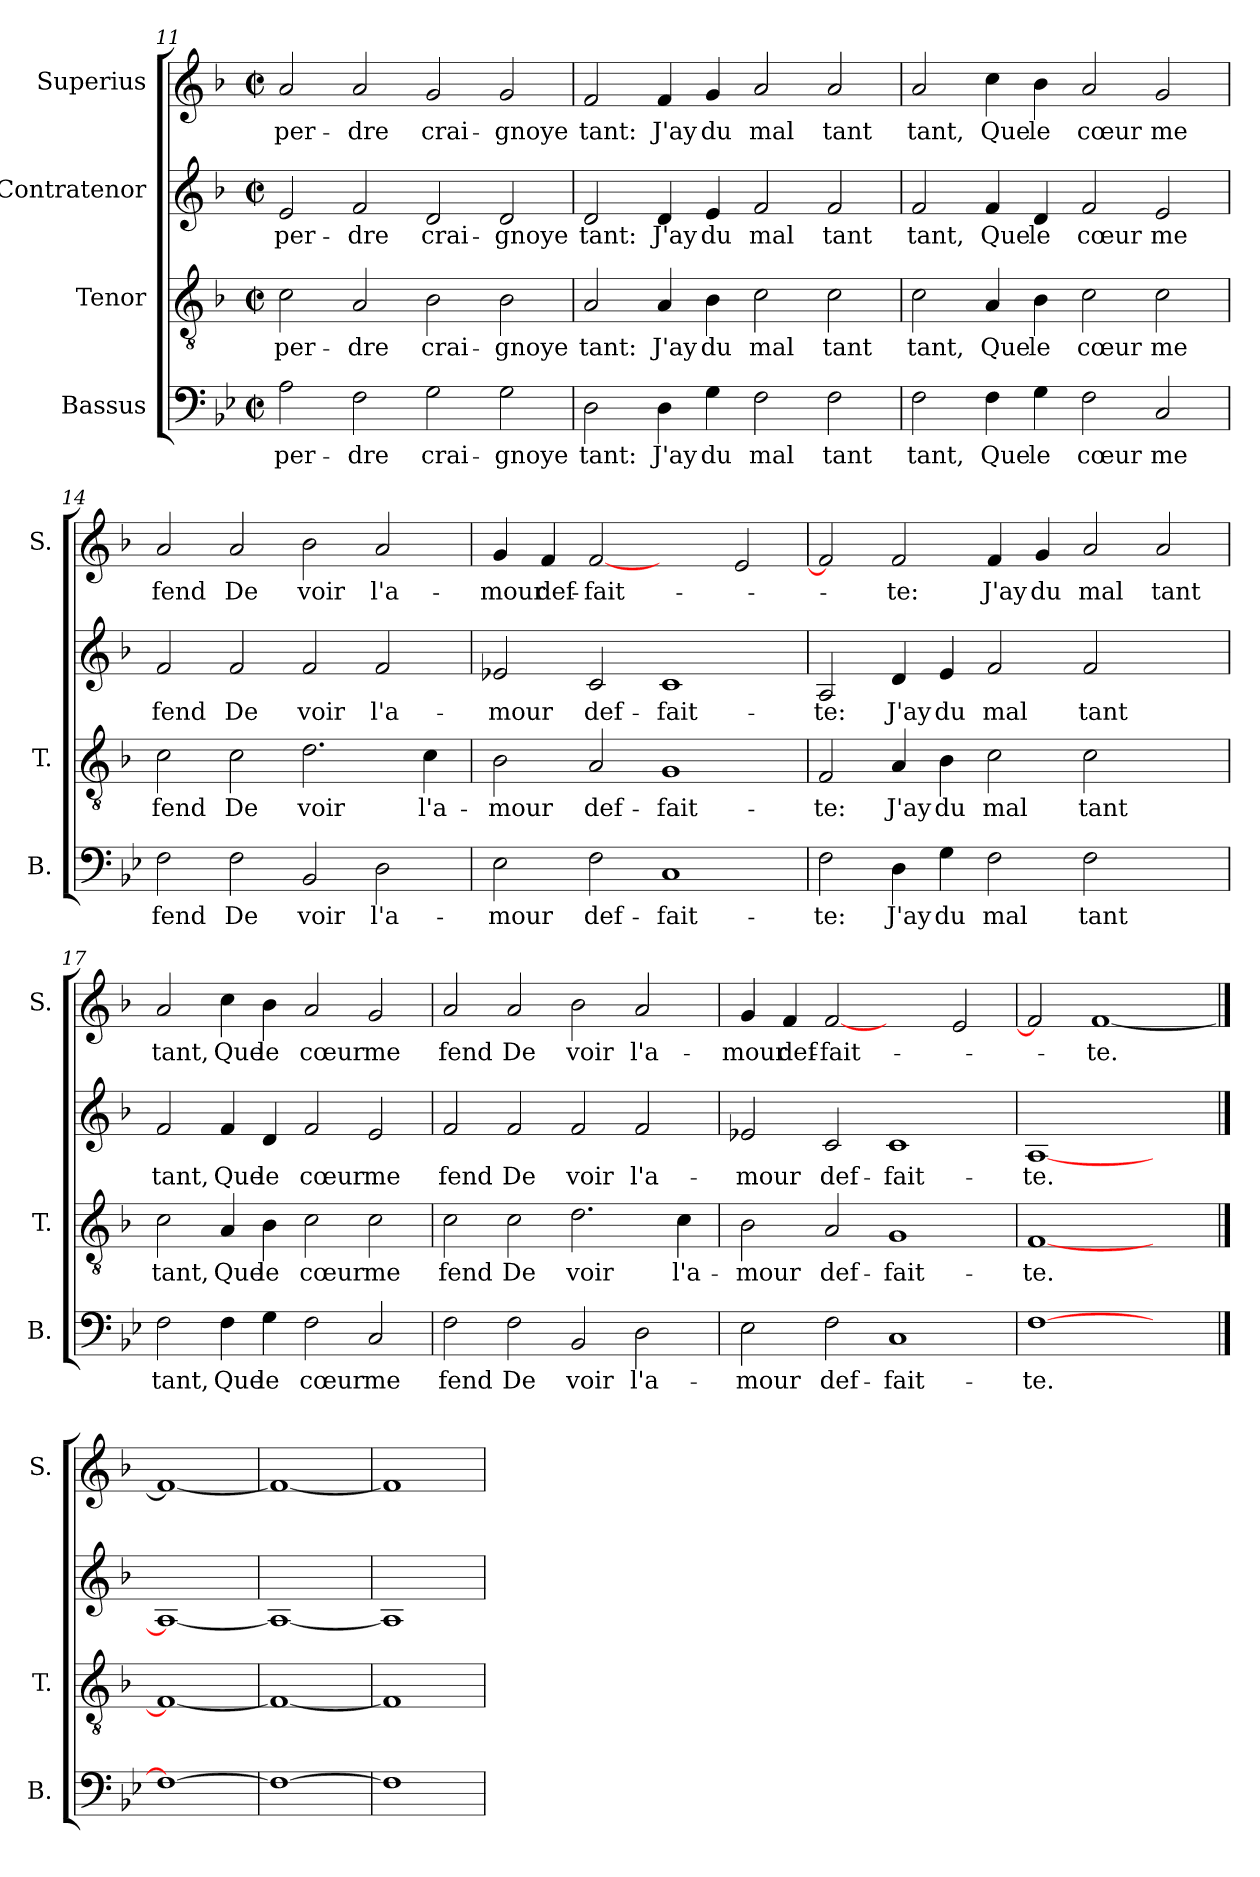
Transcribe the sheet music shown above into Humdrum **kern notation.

**kern	**text	**kern	**text	**kern	**text	**kern	**text
*part4	*part4	*part3	*part3	*part2	*part2	*part1	*part1
*staff4	*staff4	*staff3	*staff3	*staff2	*staff2	*staff1	*staff1
*I"Bassus	*	*I"Tenor	*	*I"Contratenor	*	*I"Superius	*
*I'B.	*	*I'T.	*	*	*	*I'S.	*
*clefF4	*	*clefGv2	*	*clefG2	*	*clefG2	*
*k[b-e-]	*	*k[b-]	*	*k[b-]	*	*k[b-]	*
*B-:	*	*F:	*	*F:	*	*F:	*
*M2/2	*	*M2/2	*	*M2/2	*	*M2/2	*
*met(c|)	*	*met(c|)	*	*met(c|)	*	*met(c|)	*
=11	=11	=11	=11	=11	=11	=11	=11
2A\	per-	2c\	per-	2e/	per-	2a/	per-
2F\	-dre	2A/	-dre	2f/	-dre	2a/	-dre
2G\	crai-	2B-\	crai-	2d/	crai-	2g/	crai-
2G\	-gnoye	2B-\	-gnoye	2d/	-gnoye	2g/	-gnoye
!!LO:LB:g=z
=12	=12	=12	=12	=12	=12	=12	=12
2D\	tant:	2A/	tant:	2d/	tant:	2f/	tant:
4D\	J'ay	4A/	J'ay	4d/	J'ay	4f/	J'ay
4G\	du	4B-\	du	4e/	du	4g/	du
2F\	mal	2c\	mal	2f/	mal	2a/	mal
2F\	tant	2c\	tant	2f/	tant	2a/	tant
=13	=13	=13	=13	=13	=13	=13	=13
2F\	tant,	2c\	tant,	2f/	tant,	2a/	tant,
4F\	Que	4A/	Que	4f/	Que	4cc\	Que
4G\	le	4B-\	le	4d/	le	4b-\	le
2F\	cœur	2c\	cœur	2f/	cœur	2a/	cœur
2C/	me	2c\	me	2e/	me	2g/	me
=14	=14	=14	=14	=14	=14	=14	=14
2F\	fend	2c\	fend	2f/	fend	2a/	fend
2F\	De	2c\	De	2f/	De	2a/	De
2BB-/	voir	2.d\	voir	2f/	voir	2b-\	voir
2D\	l'a-	.	.	2f/	l'a-	2a/	l'a-
.	.	4c\	l'a-	.	.	.	.
=15	=15	=15	=15	=15	=15	=15	=15
2E-\	-mour	2B-\	-mour	2e-X/	-mour	4g/	-mour
.	.	.	.	.	.	4f/	def-
2F\	def-	2A/	def-	2c/	def-	[2f/	-fait-
1C/	-fait-	1G/	-fait-	1c/	-fait-	2ryy	.
.	.	.	.	.	.	2e/	.
!!LO:PB:g=z
=16	=16	=16	=16	=16	=16	=16	=16
2F\	-te:	2F/	-te:	2A/	-te:	2f/]	.
4D\	J'ay	4A/	J'ay	4d/	J'ay	2f/	-te:
4G\	du	4B-\	du	4e/	du	.	.
2F\	mal	2c\	mal	2f/	mal	4f/	J'ay
.	.	.	.	.	.	4g/	du
2F\	tant	2c\	tant	2f/	tant	2a/	mal
2ryy	.	2ryy	.	2ryy	.	2a/	tant
=17	=17	=17	=17	=17	=17	=17	=17
2F\	tant,	2c\	tant,	2f/	tant,	2a/	tant,
4F\	Que	4A/	Que	4f/	Que	4cc\	Que
4G\	le	4B-\	le	4d/	le	4b-\	le
2F\	cœur	2c\	cœur	2f/	cœur	2a/	cœur
2C/	me	2c\	me	2e/	me	2g/	me
=18	=18	=18	=18	=18	=18	=18	=18
2F\	fend	2c\	fend	2f/	fend	2a/	fend
2F\	De	2c\	De	2f/	De	2a/	De
2BB-/	voir	2.d\	voir	2f/	voir	2b-\	voir
2D\	l'a-	.	.	2f/	l'a-	2a/	l'a-
.	.	4c\	l'a-	.	.	.	.
=19	=19	=19	=19	=19	=19	=19	=19
2E-\	-mour	2B-\	-mour	2e-X/	-mour	4g/	-mour
.	.	.	.	.	.	4f/	def-
2F\	def-	2A/	def-	2c/	def-	[2f/	-fait-
1C/	-fait-	1G/	-fait-	1c/	-fait-	2ryy	.
.	.	.	.	.	.	2e/	.
=20	=20	=20	=20	=20	=20	=20	=20
[1F\	-te.	[1F/	-te.	[1A/	-te.	2f/]	.
.	.	.	.	.	.	[1f/	-te.
2ryy	.	2ryy	.	2ryy	.	.	.
==21	==21	==21	==21	==21	==21	==21	==21
1F\_	.	1F/_	.	1A/_	.	1f/_	.
=22	=22	=22	=22	=22	=22	=22	=22
1F\_	.	1F/_	.	1A/_	.	1f/_	.
=23	=23	=23	=23	=23	=23	=23	=23
1F\]	.	1F/]	.	1A/]	.	1f/]	.
=	=	=	=	=	=	=	=
*-	*-	*-	*-	*-	*-	*-	*-
